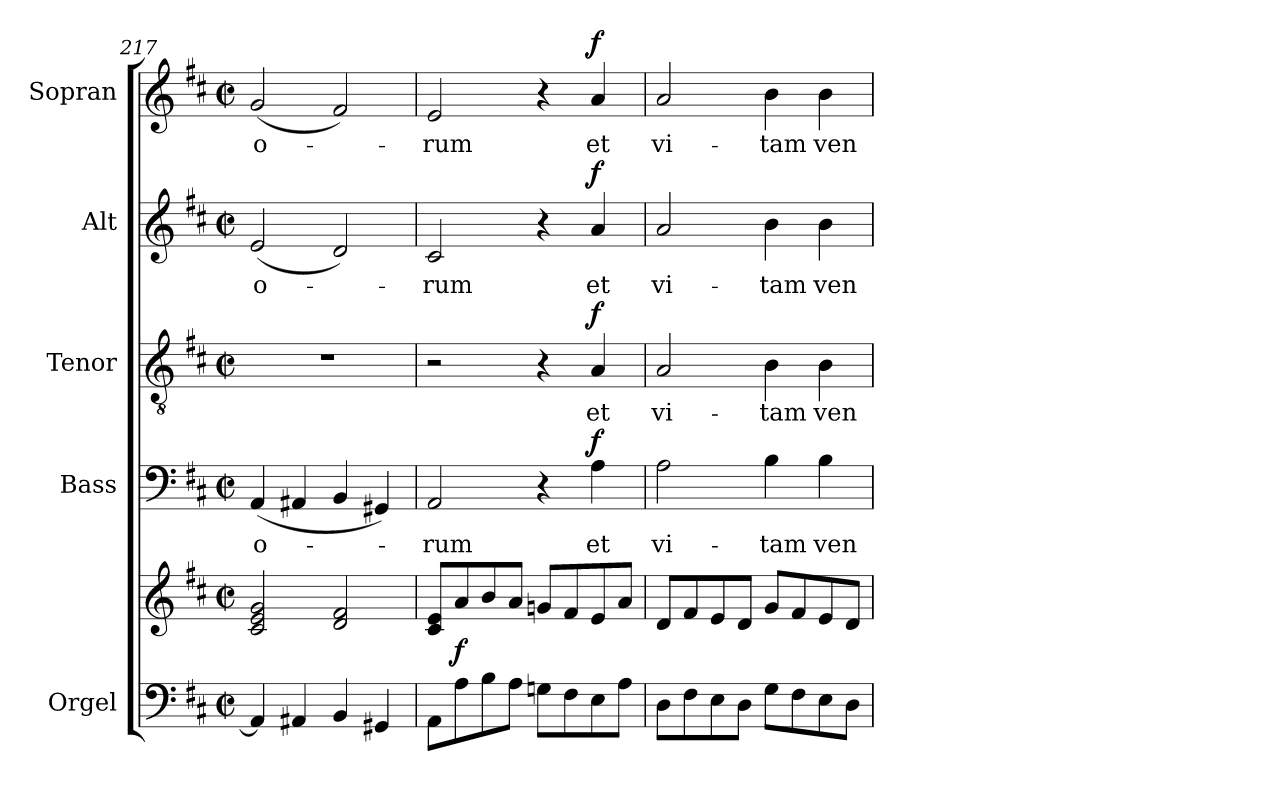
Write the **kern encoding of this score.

**kern	**kern	**dynam	**kern	**text	**dynam	**kern	**text	**dynam	**kern	**text	**dynam	**kern	**text	**dynam
*part5	*part5	*part5	*part4	*part4	*part4	*part3	*part3	*part3	*part2	*part2	*part2	*part1	*part1	*part1
*staff6	*staff5	*staff5/6	*staff4	*staff4	*staff4	*staff3	*staff3	*staff3	*staff2	*staff2	*staff2	*staff1	*staff1	*staff1
*I"Orgel	*	*	*I"Bass	*	*	*I"Tenor	*	*	*I"Alt	*	*	*I"Sopran	*	*
*I'Org.	*	*	*I'B.	*	*	*I'T.	*	*	*I'A.	*	*	*I'S.	*	*
*clefF4	*clefG2	*	*clefF4	*	*	*clefGv2	*	*	*clefG2	*	*	*clefG2	*	*
*k[f#c#]	*k[f#c#]	*	*k[f#c#]	*	*	*k[f#c#]	*	*	*k[f#c#]	*	*	*k[f#c#]	*	*
*D:	*D:	*	*D:	*	*	*D:	*	*	*D:	*	*	*D:	*	*
*M2/2	*M2/2	*	*M2/2	*	*	*M2/2	*	*	*M2/2	*	*	*M2/2	*	*
*met(c|)	*met(c|)	*	*met(c|)	*	*	*met(c|)	*	*	*met(c|)	*	*	*met(c|)	*	*
=217	=217	=217	=217	=217	=217	=217	=217	=217	=217	=217	=217	=217	=217	=217
!	!	!	!	!LO:LY:b	!	!	!	!	!	!LO:LY:b	!	!	!LO:LY:b	!
4AA/]	2c#/ 2e/ 2g/	.	(<4AA/	-o-	.	1r	.	.	(<2e/	-o-	.	(<2g/	-o-	.
4AA#X/	.	.	4AA#X/	.	.	.	.	.	.	.	.	.	.	.
4BB/	2d/ 2f#/	.	4BB/	.	.	.	.	.	2d/)	.	.	2f#/)	.	.
4GG#X/	.	.	4GG#X/)	.	.	.	.	.	.	.	.	.	.	.
=218	=218	=218	=218	=218	=218	=218	=218	=218	=218	=218	=218	=218	=218	=218
!	!	!	!	!LO:LY:b	!	!	!	!	!	!LO:LY:b	!	!	!LO:LY:b	!
8AA\L	8c#/ 8e/L	.	2AA/	-rum	.	2r	.	.	2c#/	-rum	.	2e/	-rum	.
!	!	!LO:DY:b	!	!	!	!	!	!	!	!	!	!	!	!
8A\	8a/	f	.	.	.	.	.	.	.	.	.	.	.	.
8B\	8b/	.	.	.	.	.	.	.	.	.	.	.	.	.
8A\J	8a/J	.	.	.	.	.	.	.	.	.	.	.	.	.
8Gn\L	8gn/L	.	4r	.	.	4r	.	.	4r	.	.	4r	.	.
8F#\	8f#/	.	.	.	.	.	.	.	.	.	.	.	.	.
!	!	!	!	!LO:LY:b	!LO:DY:a	!	!LO:LY:b	!LO:DY:a	!	!LO:LY:b	!LO:DY:a	!	!LO:LY:b	!LO:DY:a
8E\	8e/	.	4A\	et	f	4A/	et	f	4a/	et	f	4a/	et	f
8A\J	8a/J	.	.	.	.	.	.	.	.	.	.	.	.	.
=219	=219	=219	=219	=219	=219	=219	=219	=219	=219	=219	=219	=219	=219	=219
!	!	!	!	!LO:LY:b	!	!	!LO:LY:b	!	!	!LO:LY:b	!	!	!LO:LY:b	!
8D\L	8d/L	.	2A\	vi-	.	2A/	vi-	.	2a/	vi-	.	2a/	vi-	.
8F#\	8f#/	.	.	.	.	.	.	.	.	.	.	.	.	.
8E\	8e/	.	.	.	.	.	.	.	.	.	.	.	.	.
8D\J	8d/J	.	.	.	.	.	.	.	.	.	.	.	.	.
!	!	!	!	!LO:LY:b	!	!	!LO:LY:b	!	!	!LO:LY:b	!	!	!LO:LY:b	!
8G\L	8g/L	.	4B\	-tam	.	4B\	-tam	.	4b\	-tam	.	4b\	-tam	.
8F#\	8f#/	.	.	.	.	.	.	.	.	.	.	.	.	.
!	!	!	!	!LO:LY:b	!	!	!LO:LY:b	!	!	!LO:LY:b	!	!	!LO:LY:b	!
8E\	8e/	.	4B\	ven-	.	4B\	ven-	.	4b\	ven-	.	4b\	ven-	.
8D\J	8d/J	.	.	.	.	.	.	.	.	.	.	.	.	.
=	=	=	=	=	=	=	=	=	=	=	=	=	=	=
*-	*-	*-	*-	*-	*-	*-	*-	*-	*-	*-	*-	*-	*-	*-
